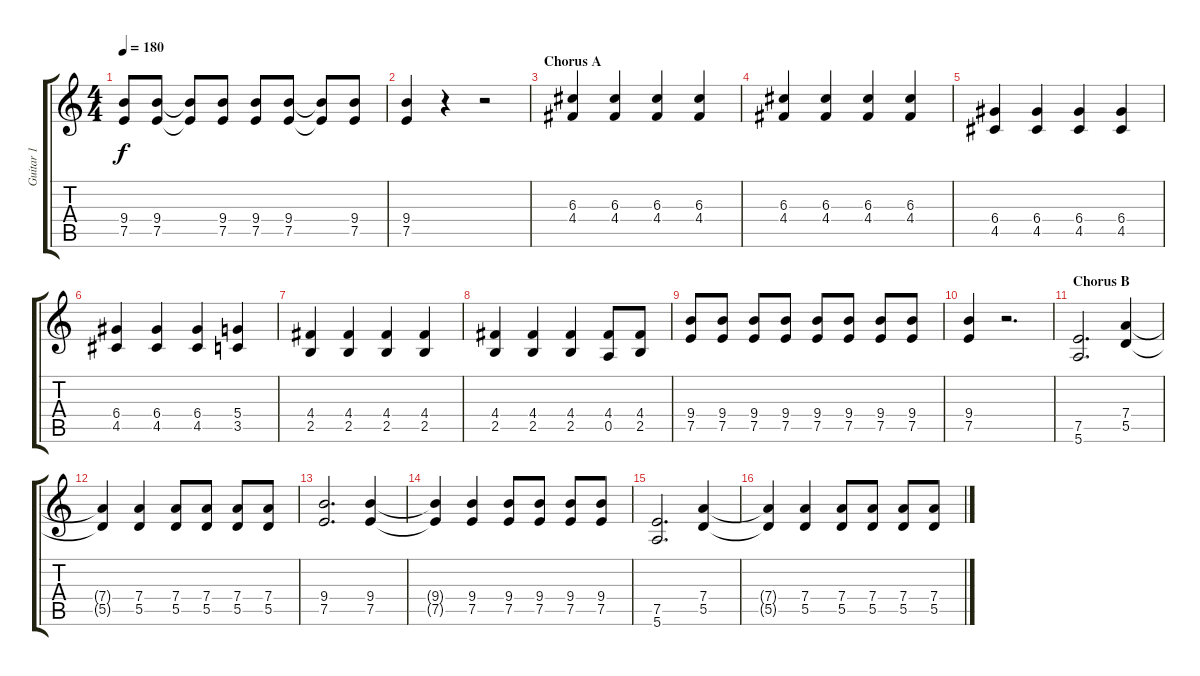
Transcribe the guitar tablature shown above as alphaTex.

\track ("Guitar 1" "Guitar 1") {instrument distortionguitar}
\staff {score tabs}
\tuning (E4 B3 G3 D3 A2 E2) {hide}
\ts (4 4)
\tempo 180
\clef g2
\ks c
(9.4 7.5).8{dy f} (9.4 7.5).8 (9.4{t} 7.5{t}).8 (9.4 7.5).8 (9.4 7.5).8 (9.4 7.5).8 (9.4{t} 7.5{t}).8 (9.4 7.5).8 |
(9.4 7.5).4 r.4 r.2 |
\section ("" "Chorus A")
(6.3 4.4).4 (6.3 4.4).4 (6.3 4.4).4 (6.3 4.4).4 |
(6.3 4.4).4 (6.3 4.4).4 (6.3 4.4).4 (6.3 4.4).4 |
(6.4 4.5).4 (6.4 4.5).4 (6.4 4.5).4 (6.4 4.5).4 |
(6.4 4.5).4 (6.4 4.5).4 (6.4 4.5).4 (5.4 3.5).4 |
(4.4 2.5).4 (4.4 2.5).4 (4.4 2.5).4 (4.4 2.5).4 |
(4.4 2.5).4 (4.4 2.5).4 (4.4 2.5).4 (4.4 0.5).8 (4.4 2.5).8 |
(9.4 7.5).8 (9.4 7.5).8 (9.4 7.5).8 (9.4 7.5).8 (9.4 7.5).8 (9.4 7.5).8 (9.4 7.5).8 (9.4 7.5).8 |
(9.4 7.5).4 r.2{d} |
\section ("" "Chorus B")
(7.5 5.6).2{d} (7.4 5.5).4 |
(7.4{t} 5.5{t}).4 (7.4 5.5).4 (7.4 5.5).8 (7.4 5.5).8 (7.4 5.5).8 (7.4 5.5).8 |
(9.4 7.5).2{d} (9.4 7.5).4 |
(9.4{t} 7.5{t}).4 (9.4 7.5).4 (9.4 7.5).8 (9.4 7.5).8 (9.4 7.5).8 (9.4 7.5).8 |
(7.5 5.6).2{d} (7.4 5.5).4 |
(7.4{t} 5.5{t}).4 (7.4 5.5).4 (7.4 5.5).8 (7.4 5.5).8 (7.4 5.5).8 (7.4 5.5).8
